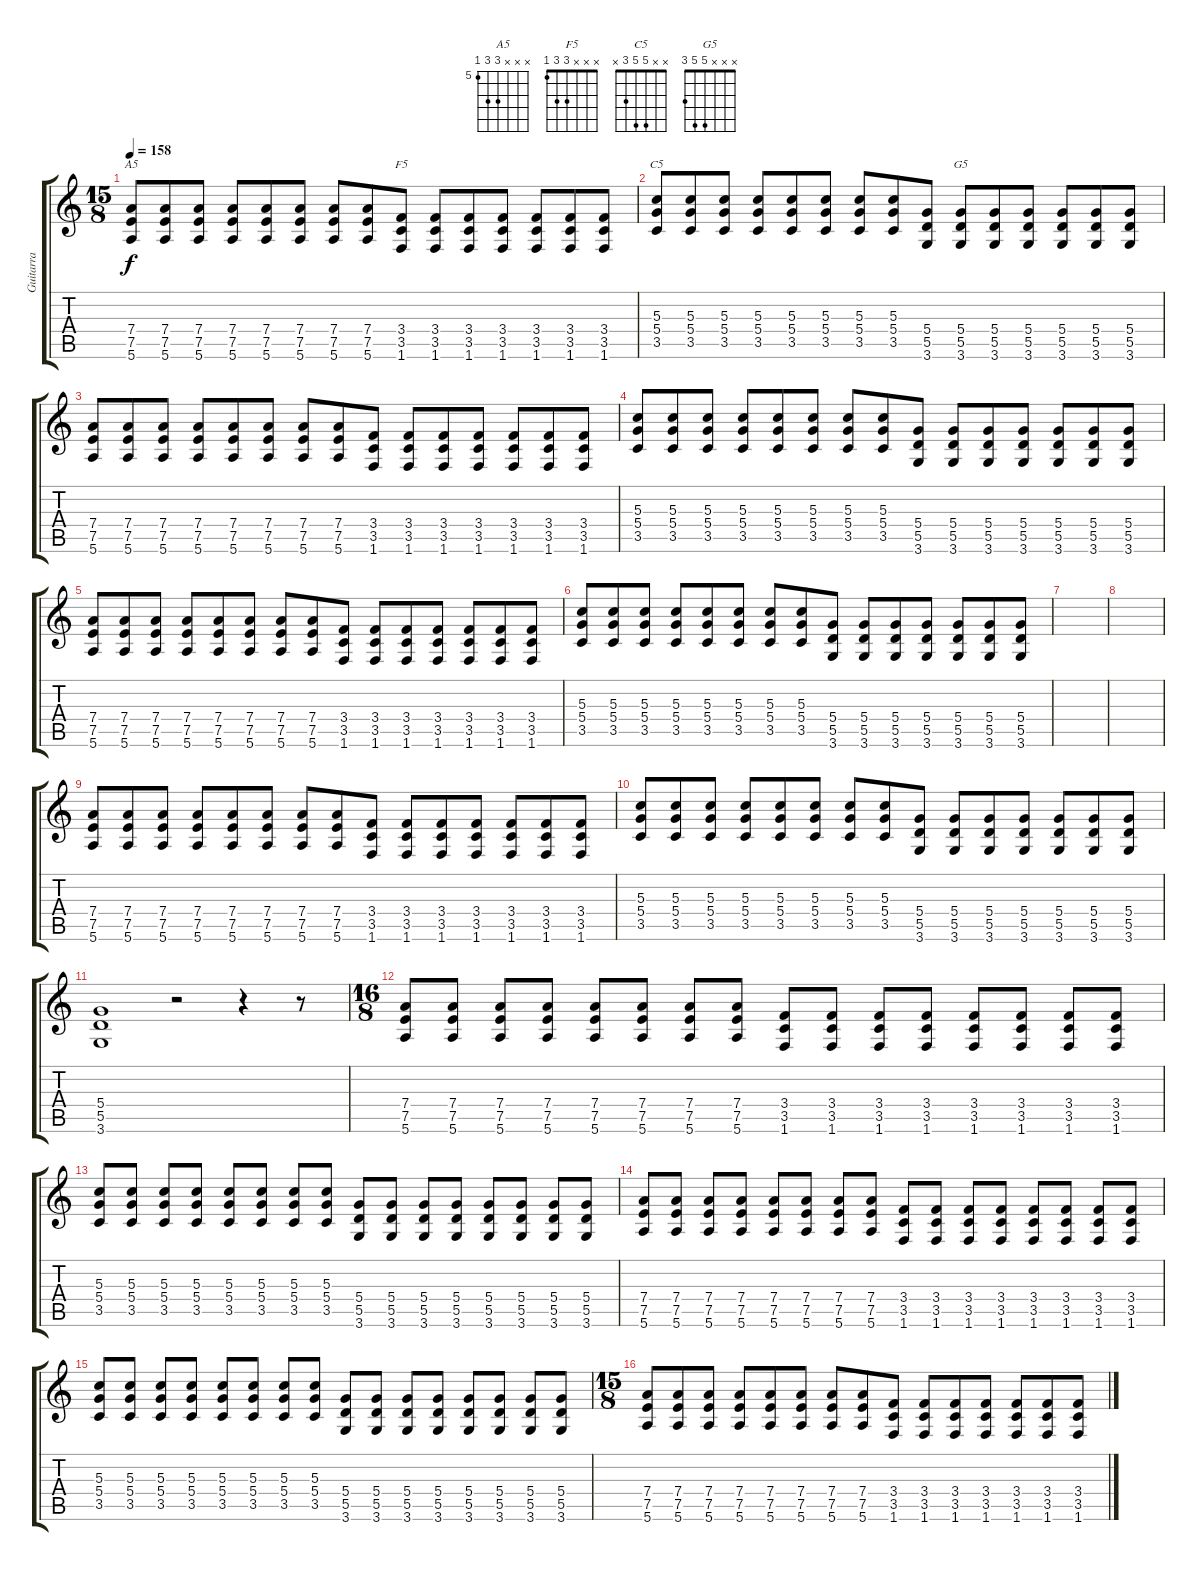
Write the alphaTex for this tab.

\track ("Guitarra" "Guitarra") {instrument distortionguitar}
\staff {score tabs}
\tuning (E4 B3 G3 D3 A2 E2) {hide}
\chord ("A5" x x x 7 7 5) {firstfret 5}
\chord ("F5" x x x 3 3 1)
\chord ("C5" x x 5 5 3 x)
\chord ("G5" x x x 5 5 3)
\ts (15 8)
\tempo 158
\clef g2
\ks c
(7.4 7.5 5.6).8{ch "A5" dy f} (7.4 7.5 5.6).8 (7.4 7.5 5.6).8 (7.4 7.5 5.6).8 (7.4 7.5 5.6).8 (7.4 7.5 5.6).8 (7.4 7.5 5.6).8 (7.4 7.5 5.6).8 (3.4 3.5 1.6).8{ch "F5"} (3.4 3.5 1.6).8 (3.4 3.5 1.6).8 (3.4 3.5 1.6).8 (3.4 3.5 1.6).8 (3.4 3.5 1.6).8 (3.4 3.5 1.6).8 |
(5.3 5.4 3.5).8{ch "C5"} (5.3 5.4 3.5).8 (5.3 5.4 3.5).8 (5.3 5.4 3.5).8 (5.3 5.4 3.5).8 (5.3 5.4 3.5).8 (5.3 5.4 3.5).8 (5.3 5.4 3.5).8 (5.4 5.5 3.6).8 (5.4 5.5 3.6).8{ch "G5"} (5.4 5.5 3.6).8 (5.4 5.5 3.6).8 (5.4 5.5 3.6).8 (5.4 5.5 3.6).8 (5.4 5.5 3.6).8 |
(7.4 7.5 5.6).8 (7.4 7.5 5.6).8 (7.4 7.5 5.6).8 (7.4 7.5 5.6).8 (7.4 7.5 5.6).8 (7.4 7.5 5.6).8 (7.4 7.5 5.6).8 (7.4 7.5 5.6).8 (3.4 3.5 1.6).8 (3.4 3.5 1.6).8 (3.4 3.5 1.6).8 (3.4 3.5 1.6).8 (3.4 3.5 1.6).8 (3.4 3.5 1.6).8 (3.4 3.5 1.6).8 |
(5.3 5.4 3.5).8 (5.3 5.4 3.5).8 (5.3 5.4 3.5).8 (5.3 5.4 3.5).8 (5.3 5.4 3.5).8 (5.3 5.4 3.5).8 (5.3 5.4 3.5).8 (5.3 5.4 3.5).8 (5.4 5.5 3.6).8 (5.4 5.5 3.6).8 (5.4 5.5 3.6).8 (5.4 5.5 3.6).8 (5.4 5.5 3.6).8 (5.4 5.5 3.6).8 (5.4 5.5 3.6).8 |
(7.4 7.5 5.6).8 (7.4 7.5 5.6).8 (7.4 7.5 5.6).8 (7.4 7.5 5.6).8 (7.4 7.5 5.6).8 (7.4 7.5 5.6).8 (7.4 7.5 5.6).8 (7.4 7.5 5.6).8 (3.4 3.5 1.6).8 (3.4 3.5 1.6).8 (3.4 3.5 1.6).8 (3.4 3.5 1.6).8 (3.4 3.5 1.6).8 (3.4 3.5 1.6).8 (3.4 3.5 1.6).8 |
(5.3 5.4 3.5).8 (5.3 5.4 3.5).8 (5.3 5.4 3.5).8 (5.3 5.4 3.5).8 (5.3 5.4 3.5).8 (5.3 5.4 3.5).8 (5.3 5.4 3.5).8 (5.3 5.4 3.5).8 (5.4 5.5 3.6).8 (5.4 5.5 3.6).8 (5.4 5.5 3.6).8 (5.4 5.5 3.6).8 (5.4 5.5 3.6).8 (5.4 5.5 3.6).8 (5.4 5.5 3.6).8 |
|
|
(7.4 7.5 5.6).8 (7.4 7.5 5.6).8 (7.4 7.5 5.6).8 (7.4 7.5 5.6).8 (7.4 7.5 5.6).8 (7.4 7.5 5.6).8 (7.4 7.5 5.6).8 (7.4 7.5 5.6).8 (3.4 3.5 1.6).8 (3.4 3.5 1.6).8 (3.4 3.5 1.6).8 (3.4 3.5 1.6).8 (3.4 3.5 1.6).8 (3.4 3.5 1.6).8 (3.4 3.5 1.6).8 |
(5.3 5.4 3.5).8 (5.3 5.4 3.5).8 (5.3 5.4 3.5).8 (5.3 5.4 3.5).8 (5.3 5.4 3.5).8 (5.3 5.4 3.5).8 (5.3 5.4 3.5).8 (5.3 5.4 3.5).8 (5.4 5.5 3.6).8 (5.4 5.5 3.6).8 (5.4 5.5 3.6).8 (5.4 5.5 3.6).8 (5.4 5.5 3.6).8 (5.4 5.5 3.6).8 (5.4 5.5 3.6).8 |
(5.4 5.5 3.6).1 r.2 r.4 r.8 |
\ts (16 8)
(7.4 7.5 5.6).8{instrument overdrivenguitar} (7.4 7.5 5.6).8 (7.4 7.5 5.6).8 (7.4 7.5 5.6).8 (7.4 7.5 5.6).8 (7.4 7.5 5.6).8 (7.4 7.5 5.6).8 (7.4 7.5 5.6).8 (3.4 3.5 1.6).8 (3.4 3.5 1.6).8 (3.4 3.5 1.6).8 (3.4 3.5 1.6).8 (3.4 3.5 1.6).8 (3.4 3.5 1.6).8 (3.4 3.5 1.6).8 (3.4 3.5 1.6).8 |
(5.3 5.4 3.5).8 (5.3 5.4 3.5).8 (5.3 5.4 3.5).8 (5.3 5.4 3.5).8 (5.3 5.4 3.5).8 (5.3 5.4 3.5).8 (5.3 5.4 3.5).8 (5.3 5.4 3.5).8 (5.4 5.5 3.6).8 (5.4 5.5 3.6).8 (5.4 5.5 3.6).8 (5.4 5.5 3.6).8 (5.4 5.5 3.6).8 (5.4 5.5 3.6).8 (5.4 5.5 3.6).8 (5.4 5.5 3.6).8 |
(7.4 7.5 5.6).8{instrument overdrivenguitar} (7.4 7.5 5.6).8 (7.4 7.5 5.6).8 (7.4 7.5 5.6).8 (7.4 7.5 5.6).8 (7.4 7.5 5.6).8 (7.4 7.5 5.6).8 (7.4 7.5 5.6).8 (3.4 3.5 1.6).8 (3.4 3.5 1.6).8 (3.4 3.5 1.6).8 (3.4 3.5 1.6).8 (3.4 3.5 1.6).8 (3.4 3.5 1.6).8 (3.4 3.5 1.6).8 (3.4 3.5 1.6).8 |
(5.3 5.4 3.5).8 (5.3 5.4 3.5).8 (5.3 5.4 3.5).8 (5.3 5.4 3.5).8 (5.3 5.4 3.5).8 (5.3 5.4 3.5).8 (5.3 5.4 3.5).8 (5.3 5.4 3.5).8 (5.4 5.5 3.6).8 (5.4 5.5 3.6).8 (5.4 5.5 3.6).8 (5.4 5.5 3.6).8 (5.4 5.5 3.6).8 (5.4 5.5 3.6).8 (5.4 5.5 3.6).8 (5.4 5.5 3.6).8 |
\ts (15 8)
(7.4 7.5 5.6).8{instrument overdrivenguitar} (7.4 7.5 5.6).8 (7.4 7.5 5.6).8 (7.4 7.5 5.6).8 (7.4 7.5 5.6).8 (7.4 7.5 5.6).8 (7.4 7.5 5.6).8 (7.4 7.5 5.6).8 (3.4 3.5 1.6).8 (3.4 3.5 1.6).8 (3.4 3.5 1.6).8 (3.4 3.5 1.6).8 (3.4 3.5 1.6).8 (3.4 3.5 1.6).8 (3.4 3.5 1.6).8
